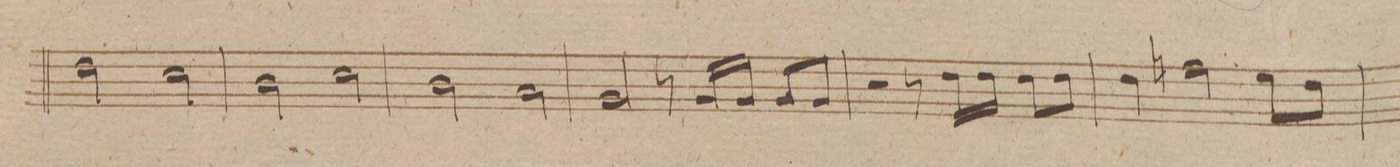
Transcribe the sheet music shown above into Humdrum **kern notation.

**kern	**dynam
*I"Clarinetto 2do in A.	*
*clefG2	*
*k[f#c#g#d#]	*
*met(c)	*
*M4/4	*
2b\	.
2a\	.
=54	=54
2g#\	.
2a\	.
=55	=55
2g#\	.
2f#\	.
=56	=56
2e/	.
8r	.
16e/LL	.
16e/JJ	.
8e/L	.
8e/J	.
=57	=57
2r	.
8r	.
16b\LL	.
16b\JJ	.
8b\L	.
8b\J	.
=58	=58
4b\	.
2dd\	.
8cc#\L	.
8b\J	.
=59	=59
*-	*-
